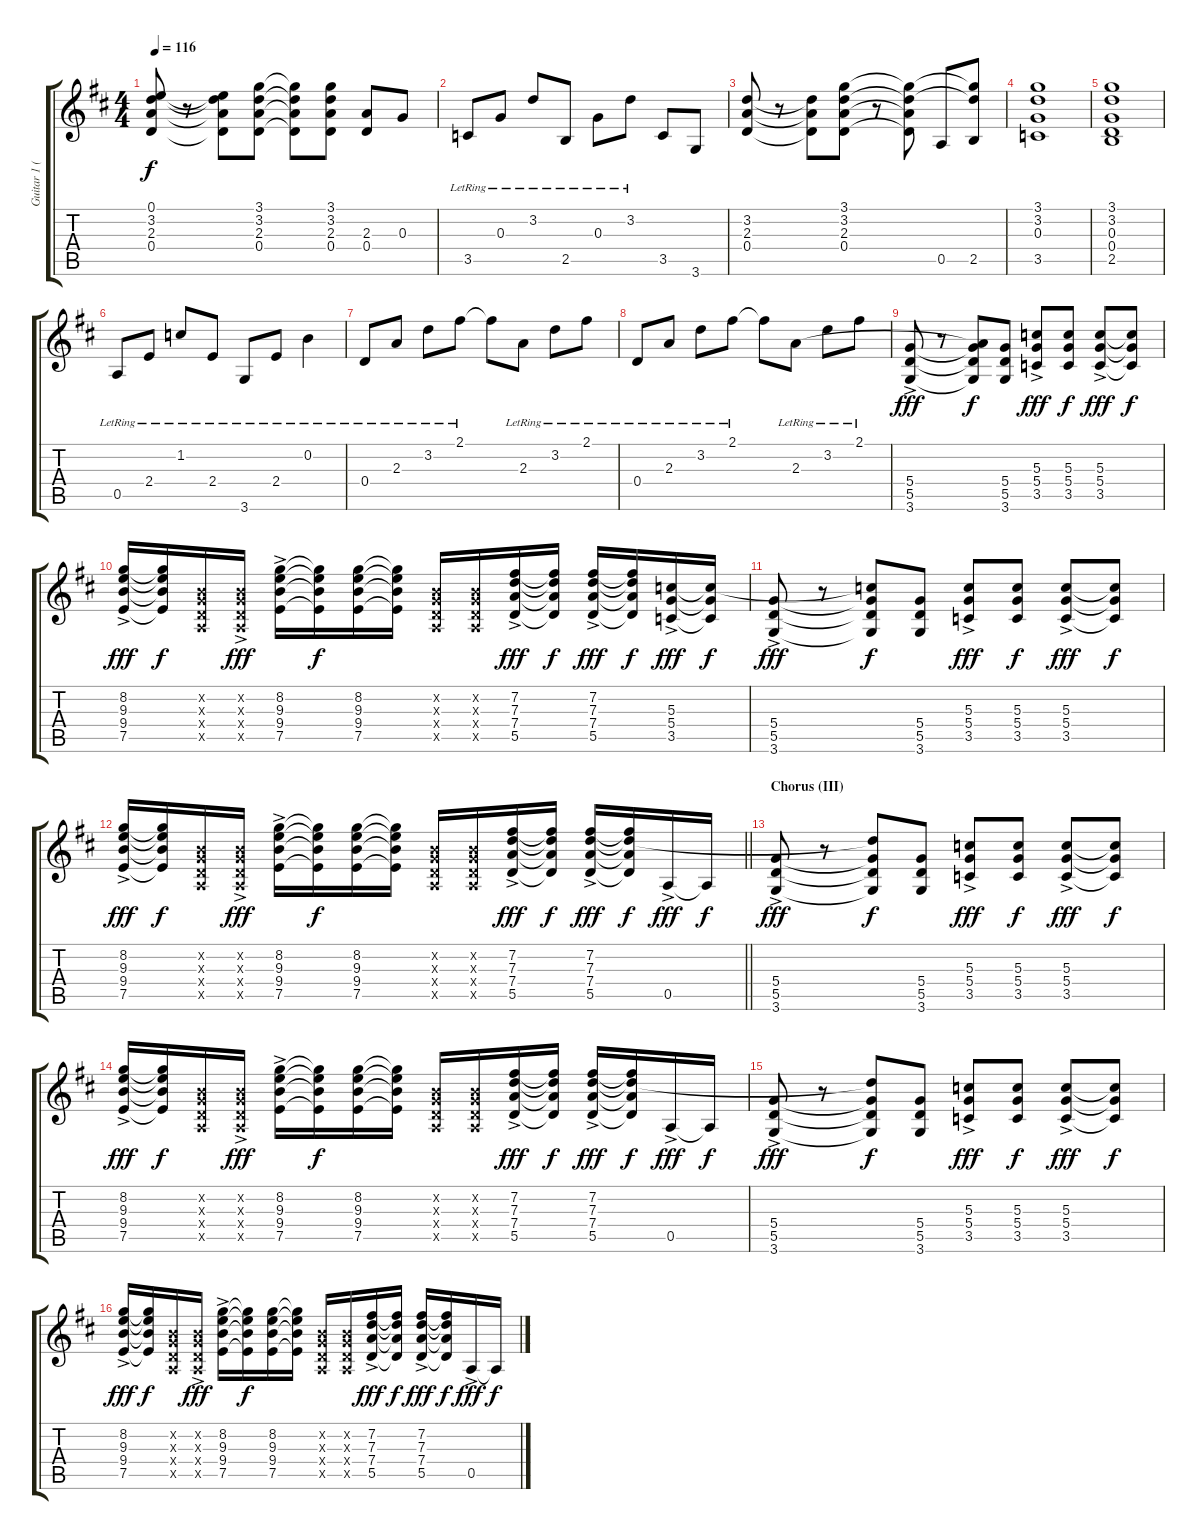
\track ("Guitar 1 (Jazz)" "Guitar 1 (") {instrument electricguitarjazz}
\staff {score tabs}
\tuning (E4 B3 G3 D3 A2 E2) {hide}
\ts (4 4)
\tempo 116
\clef g2
\ks d
(0.1 3.2 2.3 0.4).8{dy f} r.8 (0.1{t} 3.2{t} 2.3{t} 0.4{t}).8 (3.1 3.2 2.3 0.4).8 (3.1{t} 3.2{t} 2.3{t} 0.4{t}).8 (3.1 3.2 2.3 0.4).8 (2.3 0.4).8 0.3.8 |
3.5{lr}.8 0.3{lr}.8 3.2{lr}.8 2.5{lr}.8 0.3{lr}.8 3.2{lr}.8 3.5.8 3.6.8 |
(3.2 2.3 0.4).8 r.8 (3.2{t} 2.3{t} 0.4{t}).8 (3.1 3.2 2.3 0.4).8 r.8 (3.1{t} 3.2{t} 2.3{t} 0.4{t}).8 0.5.8 (3.1{t} 3.2{t} 2.5).8 |
(3.1 3.2 0.3 3.5).1 |
(3.1 3.2 0.3 0.4 2.5).1 |
0.5{lr}.8 2.4{lr}.8 1.2{lr}.8 2.4{lr}.8 3.6{lr}.8 2.4{lr}.8 0.2{lr}.4 |
0.4{lr}.8 2.3{lr}.8 3.2{lr}.8 2.1{lr}.8 2.1{t}.8 2.3{lr}.8 3.2{lr}.8 2.1{lr}.8 |
0.4{lr}.8 2.3{lr}.8 3.2{lr}.8 2.1{lr}.8 2.1{t}.8 2.3{lr}.8 3.2{lr}.8 2.1{lr}.8 |
(5.4{ac} 5.5{ac} 3.6{ac}).8{dy fff} r.8 (2.3{t} 5.4{t} 5.5{t} 3.6{t}).8{dy f} (5.4 5.5 3.6).8 (5.3{ac} 5.4{ac} 3.5{ac}).8{dy fff} (5.3 5.4 3.5).8{dy f} (5.3{ac} 5.4{ac} 3.5{ac}).8{dy fff} (5.3{t} 5.4{t} 3.5{t}).8{dy f} |
(8.2{ac} 9.3{ac} 9.4{ac} 7.5{ac}).16{dy fff} (8.2{t} 9.3{t} 9.4{t} 7.5{t}).16{dy f} (0.2{x} 0.3{x} 0.4{x} 0.5{x}).16 (0.2{ac x} 0.3{ac x} 0.4{ac x} 0.5{ac x}).16{dy fff} (8.2{ac} 9.3{ac} 9.4{ac} 7.5{ac}).16 (8.2{t} 9.3{t} 9.4{t} 7.5{t}).16{dy f} (8.2 9.3 9.4 7.5).16 (8.2{t} 9.3{t} 9.4{t} 7.5{t}).16 (0.2{x} 0.3{x} 0.4{x} 0.5{x}).16 (0.2{x} 0.3{x} 0.4{x} 0.5{x}).16 (7.2{ac} 7.3{ac} 7.4{ac} 5.5{ac}).16{dy fff} (7.2{t} 7.3{t} 7.4{t} 5.5{t}).16{dy f} (7.2{ac} 7.3{ac} 7.4{ac} 5.5{ac}).16{dy fff} (7.2{t} 7.3{t} 7.4{t} 5.5{t}).16{dy f} (5.3{ac} 5.4{ac} 3.5{ac}).16{dy fff} (5.3{t} 5.4{t} 3.5{t}).16{dy f} |
(5.4{ac} 5.5{ac} 3.6{ac}).8{dy fff} r.8 (5.3{t} 5.4{t} 5.5{t} 3.6{t}).8{dy f} (5.4 5.5 3.6).8 (5.3{ac} 5.4{ac} 3.5{ac}).8{dy fff} (5.3 5.4 3.5).8{dy f} (5.3{ac} 5.4{ac} 3.5{ac}).8{dy fff} (5.3{t} 5.4{t} 3.5{t}).8{dy f} |
\barLineRight lightlight
(8.2{ac} 9.3{ac} 9.4{ac} 7.5{ac}).16{dy fff} (8.2{t} 9.3{t} 9.4{t} 7.5{t}).16{dy f} (0.2{x} 0.3{x} 0.4{x} 0.5{x}).16 (0.2{ac x} 0.3{ac x} 0.4{ac x} 0.5{ac x}).16{dy fff} (8.2{ac} 9.3{ac} 9.4{ac} 7.5{ac}).16 (8.2{t} 9.3{t} 9.4{t} 7.5{t}).16{dy f} (8.2 9.3 9.4 7.5).16 (8.2{t} 9.3{t} 9.4{t} 7.5{t}).16 (0.2{x} 0.3{x} 0.4{x} 0.5{x}).16 (0.2{x} 0.3{x} 0.4{x} 0.5{x}).16 (7.2{ac} 7.3{ac} 7.4{ac} 5.5{ac}).16{dy fff} (7.2{t} 7.3{t} 7.4{t} 5.5{t}).16{dy f} (7.2{ac} 7.3{ac} 7.4{ac} 5.5{ac}).16{dy fff} (7.2{t} 7.3{t} 7.4{t} 5.5{t}).16{dy f} 0.5{ac}.16{dy fff} 0.5{t}.16{dy f} |
\section ("" "Chorus (III)")
(5.4{ac} 5.5{ac} 3.6{ac}).8{dy fff} r.8 (7.3{t} 5.4{t} 5.5{t} 3.6{t}).8{dy f} (5.4 5.5 3.6).8 (5.3{ac} 5.4{ac} 3.5{ac}).8{dy fff} (5.3 5.4 3.5).8{dy f} (5.3{ac} 5.4{ac} 3.5{ac}).8{dy fff} (5.3{t} 5.4{t} 3.5{t}).8{dy f} |
(8.2{ac} 9.3{ac} 9.4{ac} 7.5{ac}).16{dy fff} (8.2{t} 9.3{t} 9.4{t} 7.5{t}).16{dy f} (0.2{x} 0.3{x} 0.4{x} 0.5{x}).16 (0.2{ac x} 0.3{ac x} 0.4{ac x} 0.5{ac x}).16{dy fff} (8.2{ac} 9.3{ac} 9.4{ac} 7.5{ac}).16 (8.2{t} 9.3{t} 9.4{t} 7.5{t}).16{dy f} (8.2 9.3 9.4 7.5).16 (8.2{t} 9.3{t} 9.4{t} 7.5{t}).16 (0.2{x} 0.3{x} 0.4{x} 0.5{x}).16 (0.2{x} 0.3{x} 0.4{x} 0.5{x}).16 (7.2{ac} 7.3{ac} 7.4{ac} 5.5{ac}).16{dy fff} (7.2{t} 7.3{t} 7.4{t} 5.5{t}).16{dy f} (7.2{ac} 7.3{ac} 7.4{ac} 5.5{ac}).16{dy fff} (7.2{t} 7.3{t} 7.4{t} 5.5{t}).16{dy f} 0.5{ac}.16{dy fff} 0.5{t}.16{dy f} |
(5.4{ac} 5.5{ac} 3.6{ac}).8{dy fff} r.8 (7.3{t} 5.4{t} 5.5{t} 3.6{t}).8{dy f} (5.4 5.5 3.6).8 (5.3{ac} 5.4{ac} 3.5{ac}).8{dy fff} (5.3 5.4 3.5).8{dy f} (5.3{ac} 5.4{ac} 3.5{ac}).8{dy fff} (5.3{t} 5.4{t} 3.5{t}).8{dy f} |
(8.2{ac} 9.3{ac} 9.4{ac} 7.5{ac}).16{dy fff} (8.2{t} 9.3{t} 9.4{t} 7.5{t}).16{dy f} (0.2{x} 0.3{x} 0.4{x} 0.5{x}).16 (0.2{ac x} 0.3{ac x} 0.4{ac x} 0.5{ac x}).16{dy fff} (8.2{ac} 9.3{ac} 9.4{ac} 7.5{ac}).16 (8.2{t} 9.3{t} 9.4{t} 7.5{t}).16{dy f} (8.2 9.3 9.4 7.5).16 (8.2{t} 9.3{t} 9.4{t} 7.5{t}).16 (0.2{x} 0.3{x} 0.4{x} 0.5{x}).16 (0.2{x} 0.3{x} 0.4{x} 0.5{x}).16 (7.2{ac} 7.3{ac} 7.4{ac} 5.5{ac}).16{dy fff} (7.2{t} 7.3{t} 7.4{t} 5.5{t}).16{dy f} (7.2{ac} 7.3{ac} 7.4{ac} 5.5{ac}).16{dy fff} (7.2{t} 7.3{t} 7.4{t} 5.5{t}).16{dy f} 0.5{ac}.16{dy fff} 0.5{t}.16{dy f}
